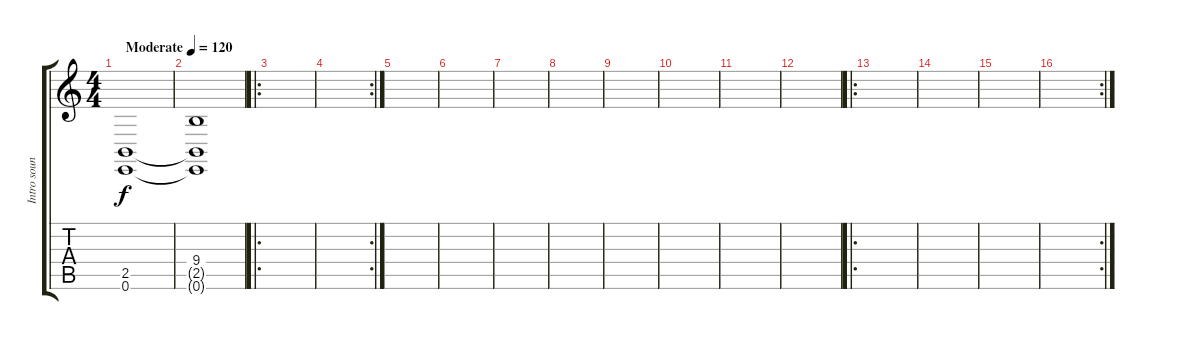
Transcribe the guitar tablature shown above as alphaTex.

\track ("Intro sound" "Intro soun") {instrument seashore}
\staff {score tabs}
\tuning (E4 B3 G3 D3 A2 E2) {hide}
\ts (4 4)
\tempo (120 "Moderate")
\clef g2
\ks c
(2.5 0.6).1{dy f instrument seashore} |
(9.4 2.5{t} 0.6{t}).1 |
\ro
|
\rc 2
|
|
|
|
|
|
|
|
|
\ro
|
|
|
\rc 2
